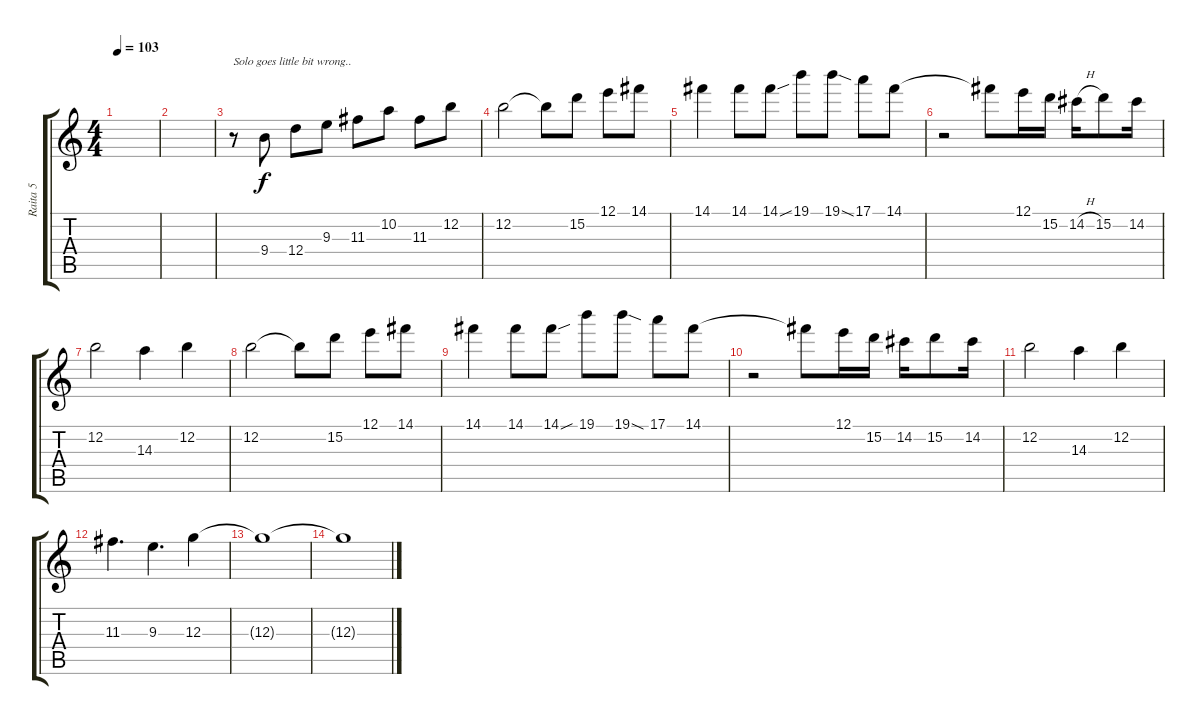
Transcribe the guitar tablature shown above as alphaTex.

\track ("Raita 5" "Raita 5") {instrument overdrivenguitar}
\staff {score tabs}
\tuning (E4 B3 G3 D3 A2 E2) {hide}
\ts (4 4)
\tempo 103
\clef g2
\ks c
|
|
r.8{txt "Solo goes little bit wrong.."} 9.4.8 12.4.8 9.3.8 11.3.8 10.2.8 11.3.8 12.2.8 |
12.2.2 12.2{t}.8 15.2.8 12.1.8 14.1.8 |
14.1.4 14.1.8 14.1{sou}.8 19.1.8 19.1{sod}.8 17.1.8 14.1.8 |
r.2 14.1{t}.8 12.1.16 15.2.16 14.2{h}.16 15.2.8 14.2.16 |
12.2.2 14.3.4 12.2.4 |
12.2.2 12.2{t}.8 15.2.8 12.1.8 14.1.8 |
14.1.4 14.1.8 14.1{sou}.8 19.1.8 19.1{sod}.8 17.1.8 14.1.8 |
r.2 14.1{t}.8 12.1.16 15.2.16 14.2.16 15.2.8 14.2.16 |
12.2.2 14.3.4 12.2.4 |
11.3.4{d} 9.3.4{d} 12.3.4{volume 2} |
12.3{t}.1 |
12.3{t}.1
